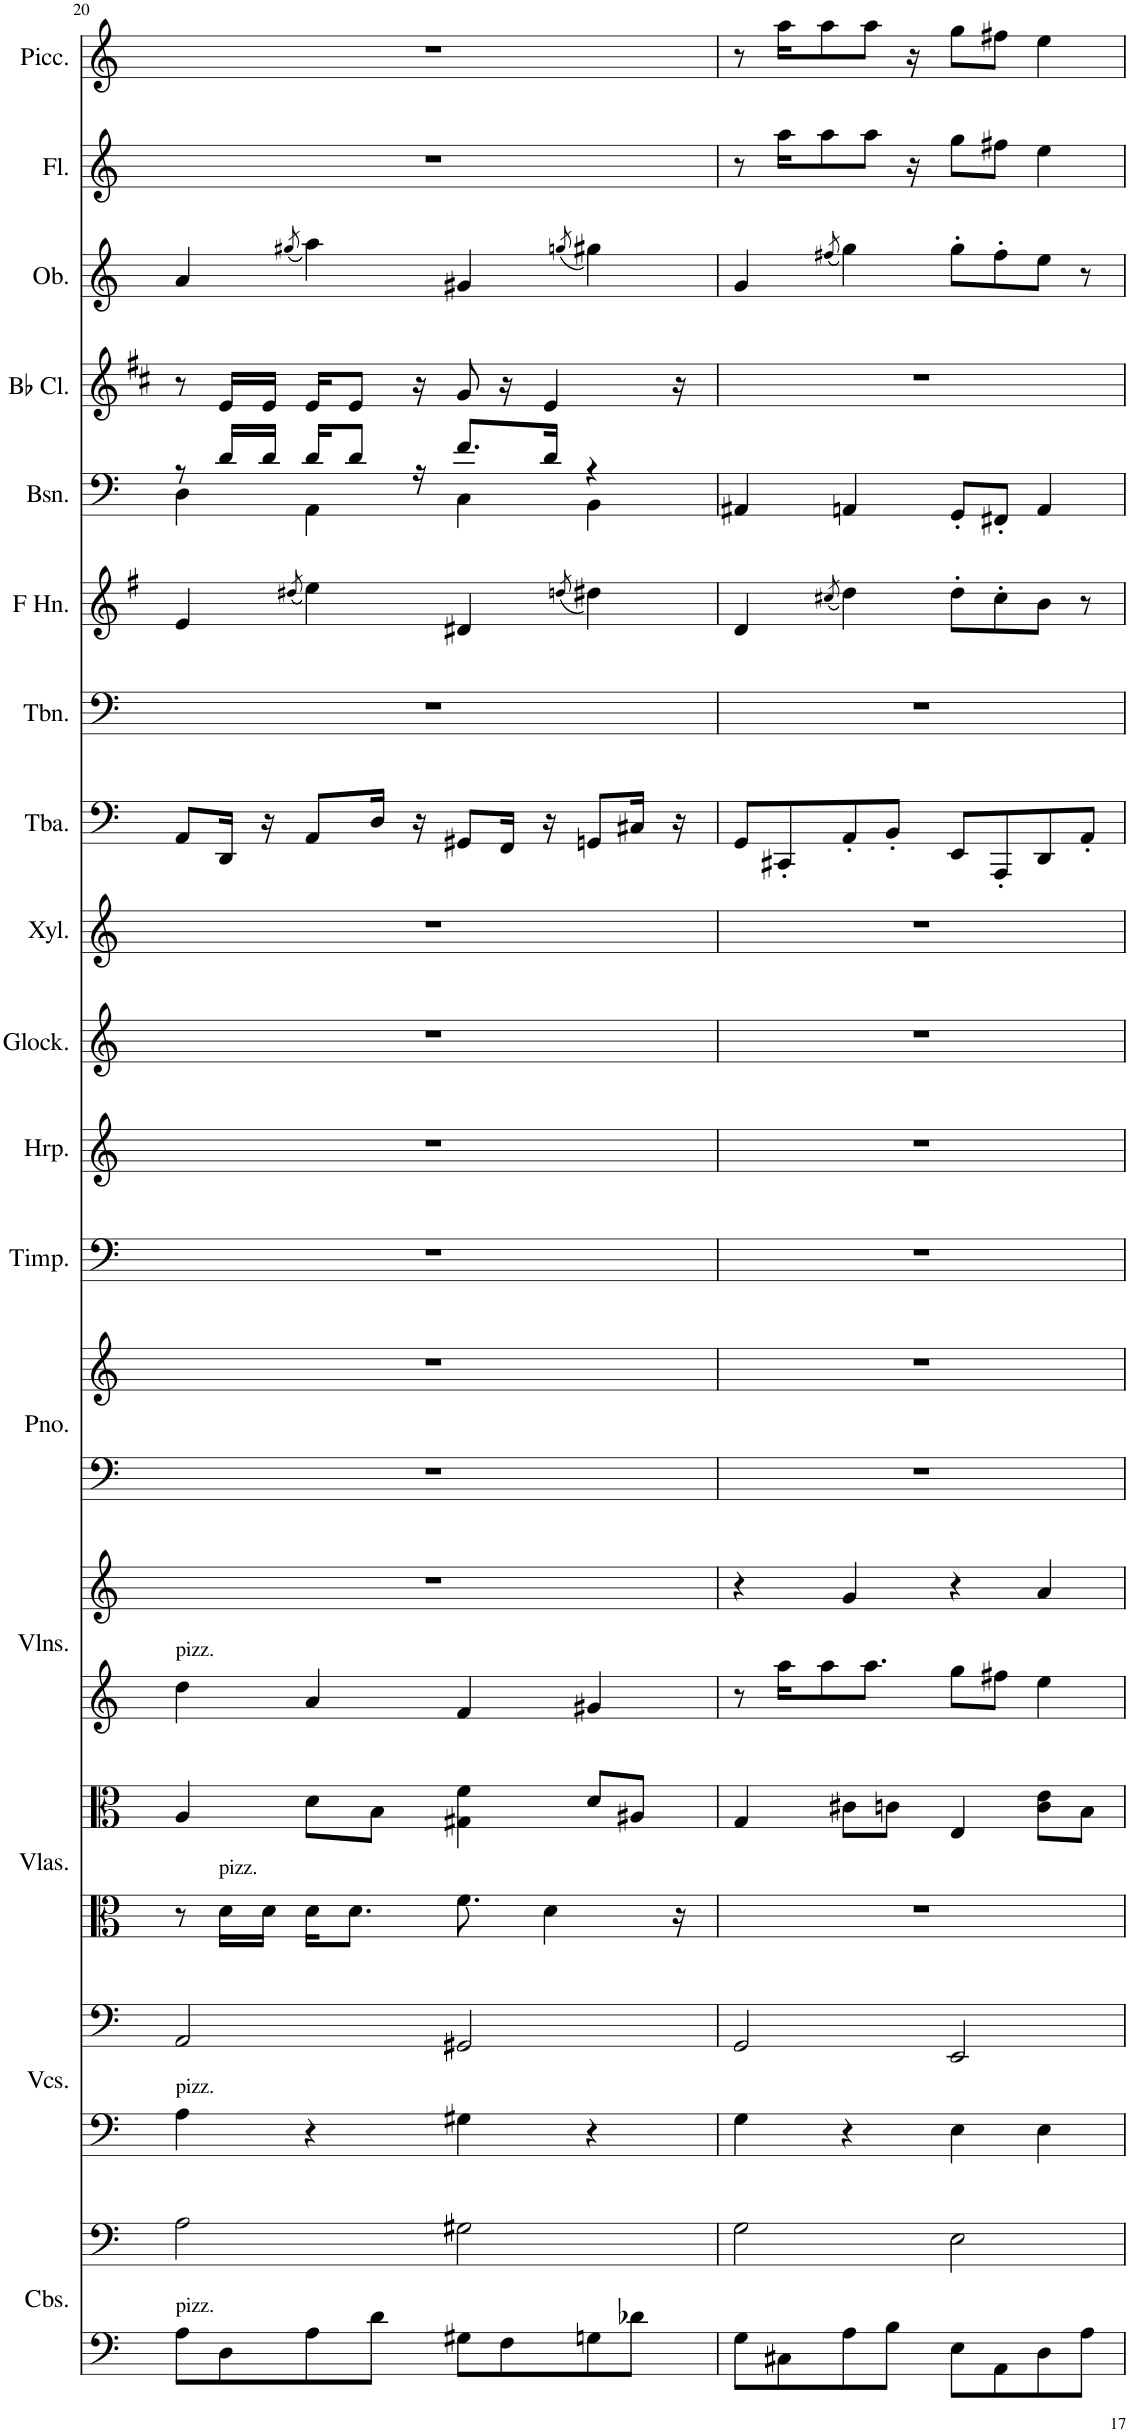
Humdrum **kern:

**kern	**kern	**kern	**kern	**kern	**kern	**kern	**kern	**kern	**kern	**kern	**kern	**kern	**kern	**kern	**kern	**kern	**kern	**kern	**kern	**kern	**kern
*part17	*part17	*part16	*part16	*part15	*part15	*part14	*part14	*part13	*part13	*part12	*part11	*part10	*part9	*part8	*part7	*part6	*part5	*part4	*part3	*part2	*part1
*staff22	*staff21	*staff20	*staff19	*staff18	*staff17	*staff16	*staff15	*staff14	*staff13	*staff12	*staff11	*staff10	*staff9	*staff8	*staff7	*staff6	*staff5	*staff4	*staff3	*staff2	*staff1
*I"Contrabasses	*	*I"Violoncellos	*	*I"Violas	*	*I"Violins	*	*I"Piano	*	*I"Timpani	*I"Harp	*I"Glockenspiel	*I"Xylophone	*I"Tuba	*I"Trombone	*I"Horn in F	*I"Bassoon	*I"Bb Clarinet	*I"Oboe	*I"Flute	*I"Piccolo
*I'Cbs.	*	*I'Vcs.	*	*I'Vlas.	*	*I'Vlns.	*	*I'Pno.	*	*I'Timp.	*I'Hrp.	*I'Glock.	*I'Xyl.	*I'Tba.	*I'Tbn.	*	*I'Bsn.	*I'Bb Cl.	*I'Ob.	*I'Fl.	*I'Picc.
!!LO:PB:g=z
*clefF4	*clefF4	*clefF4	*clefF4	*clefC3	*clefC3	*clefG2	*clefG2	*clefF4	*clefG2	*clefF4	*clefG2	*clefG2	*clefG2	*clefF4	*clefF4	*clefG2	*clefF4	*clefG2	*clefG2	*clefG2	*clefG2
*Trd7c12	*Trd7c12	*	*	*	*	*	*	*	*	*	*	*Trd-14c-24	*Trd-7c-12	*	*	*Trd4c7	*	*Trd1c2	*	*	*Trd-7c-12
*k[]	*k[]	*k[]	*k[]	*k[]	*k[]	*k[]	*k[]	*k[]	*k[]	*k[]	*k[]	*k[]	*k[]	*k[]	*k[]	*k[f#]	*k[]	*k[f#c#]	*k[]	*k[]	*k[]
*M4/4	*M4/4	*M4/4	*M4/4	*M4/4	*M4/4	*M4/4	*M4/4	*M4/4	*M4/4	*M4/4	*M4/4	*M4/4	*M4/4	*M4/4	*M4/4	*M4/4	*M4/4	*M4/4	*M4/4	*M4/4	*M4/4
=20	=20	=20	=20	=20	=20	=20	=20	=20	=20	=20	=20	=20	=20	=20	=20	=20	=20	=20	=20	=20	=20
*	*	*	*	*	*	*	*	*	*	*	*	*	*	*	*	*	*^	*	*	*	*
!	!	!	!	!	!	!LO:TX:a:t=pizz.	!	!	!	!	!	!	!	!	!	!	!	!	!	!	!	!
!	!	!LO:TX:a:t=pizz.	!	!	!	!	!	!	!	!	!	!	!	!	!	!	!	!	!	!	!	!
!LO:TX:a:t=pizz.	!	!	!	!	!	!	!	!	!	!	!	!	!	!	!	!	!	!	!	!	!	!
8A\L	2A\	4A\	2AA/	8r	4A/	4dd\	1r	1r	1r	1r	1r	1r	1r	8AA/L	1r	4e/	8r	4D\	8r	4a/	1r	1r
!	!	!	!	!LO:TX:a:t=pizz.	!	!	!	!	!	!	!	!	!	!	!	!	!	!	!	!	!	!
8D\	.	.	.	16d\LL	.	.	.	.	.	.	.	.	.	16DD/Jk	.	.	16d/LL	.	16e/LL	.	.	.
.	.	.	.	16d\JJ	.	.	.	.	.	.	.	.	.	16r	.	.	16d/JJ	.	16e/JJ	.	.	.
.	.	.	.	.	.	.	.	.	.	.	.	.	.	.	.	(8qdd#X/	.	.	.	(8qgg#X/	.	.
8A\	.	4r	.	16d\KL	8d\L	4a/	.	.	.	.	.	.	.	8AA/L	.	4ee\)	16d/KL	4AA\	16e/KL	4aa\)	.	.
.	.	.	.	8.d\J	.	.	.	.	.	.	.	.	.	.	.	.	8d/J	.	8e/J	.	.	.
8d\J	.	.	.	.	8B\J	.	.	.	.	.	.	.	.	16D/Jk	.	.	.	.	.	.	.	.
.	.	.	.	.	.	.	.	.	.	.	.	.	.	16r	.	.	16r	.	16r	.	.	.
8G#X\L	2G#X\	4G#X\	2GG#X/	8.f\	4G#X\ 4f\	4f/	.	.	.	.	.	.	.	8GG#X/L	.	4d#X/	8.f/L	4C\	8g/	4g#X/	.	.
8F\	.	.	.	.	.	.	.	.	.	.	.	.	.	16FF/Jk	.	.	.	.	16r	.	.	.
.	.	.	.	4d\	.	.	.	.	.	.	.	.	.	16r	.	.	16d/Jk	.	4e/	.	.	.
.	.	.	.	.	.	.	.	.	.	.	.	.	.	.	.	(8qddn/	.	.	.	(8qggn/	.	.
8Gn\	.	4r	.	.	8d/L	4g#X/	.	.	.	.	.	.	.	8GGn/L	.	4dd#X\)	4r	4BB\	.	4gg#X\)	.	.
8d-X\J	.	.	.	.	8A#X/J	.	.	.	.	.	.	.	.	16C#X/Jk	.	.	.	.	.	.	.	.
.	.	.	.	16r	.	.	.	.	.	.	.	.	.	16r	.	.	.	.	16r	.	.	.
*	*	*	*	*	*	*	*	*	*	*	*	*	*	*	*	*	*v	*v	*	*	*	*
=21	=21	=21	=21	=21	=21	=21	=21	=21	=21	=21	=21	=21	=21	=21	=21	=21	=21	=21	=21	=21	=21
8G\L	2G\	4G\	2GG/	1r	4G/	8r	4r	1r	1r	1r	1r	1r	1r	8GG/L	1r	4d/	4AA#X/	1r	4g/	8r	8r
8C#X\	.	.	.	.	.	16aa\KL	.	.	.	.	.	.	.	8CC#X'/	.	.	.	.	.	16aa\KL	16aa\KL
.	.	.	.	.	.	8aa\	.	.	.	.	.	.	.	.	.	.	.	.	.	8aa\	8aa\
.	.	.	.	.	.	.	.	.	.	.	.	.	.	.	.	(8qcc#X/	.	.	(8qff#X/	.	.
8A\	.	4r	.	.	8c#X\L	.	4g/	.	.	.	.	.	.	8AA'/	.	4dd\)	4AAn/	.	4gg\)	.	.
.	.	.	.	.	.	8.aa\J	.	.	.	.	.	.	.	.	.	.	.	.	.	8aa\J	8aa\J
8B\J	.	.	.	.	8cn\J	.	.	.	.	.	.	.	.	8BB'/J	.	.	.	.	.	.	.
.	.	.	.	.	.	.	.	.	.	.	.	.	.	.	.	.	.	.	.	16r	16r
8E\L	2E\	4E\	2EE/	.	4E/	8gg\L	4r	.	.	.	.	.	.	8EE/L	.	8dd'\L	8GG'/L	.	8gg'\L	8gg\L	8gg\L
8AA\	.	.	.	.	.	8ff#X\J	.	.	.	.	.	.	.	8AAA'/	.	8cc#'\	8FF#X'/J	.	8ff#'\	8ff#X\J	8ff#X\J
8D\	.	4E\	.	.	8c\ 8e\L	4ee\	4a/	.	.	.	.	.	.	8DD/	.	8b\J	4AA/	.	8ee\J	4ee\	4ee\
8A\J	.	.	.	.	8B\J	.	.	.	.	.	.	.	.	8AA'/J	.	8r	.	.	8r	.	.
=	=	=	=	=	=	=	=	=	=	=	=	=	=	=	=	=	=	=	=	=	=
*-	*-	*-	*-	*-	*-	*-	*-	*-	*-	*-	*-	*-	*-	*-	*-	*-	*-	*-	*-	*-	*-
